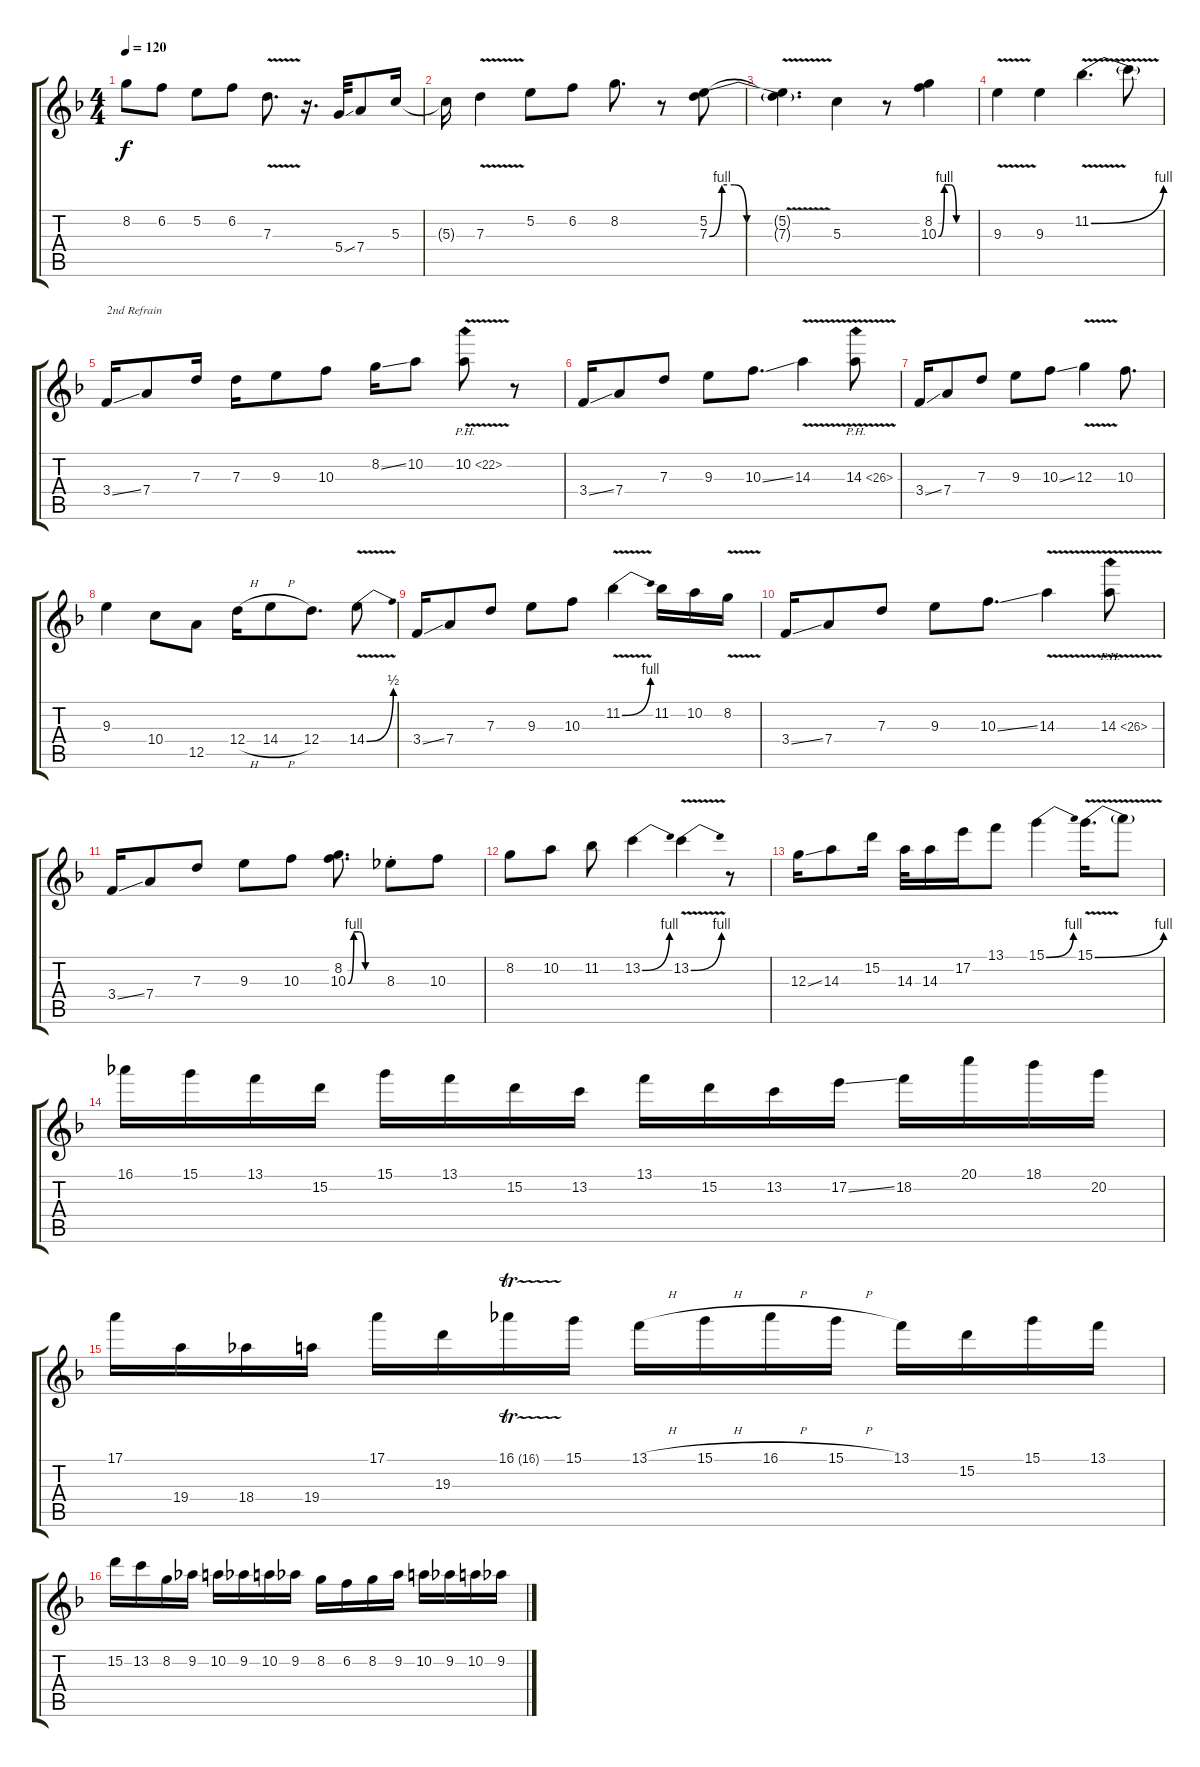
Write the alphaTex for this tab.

\track "" {instrument distortionguitar}
\staff {score tabs}
\tuning (E4 B3 G3 D3 A2 E2) {hide}
\ts (4 4)
\tempo 120
\clef g2
\ks dminor
8.2{t}.8{dy f} 6.2.8 5.2.8 6.2.8 7.3{v}.8{d} r.16{d} 5.4{ss}.32 7.4.8 5.3.16 |
5.3{t}.16 7.3{v}.4 5.2.8 6.2.8 8.2.8{d} r.8 (5.2 7.3{be (custom 0 0 10 4 20 4 30 0 60 0)}).8 |
(5.2{t} 7.3{v t}).4{d} 5.3.4 r.8 (8.2 10.3{be (custom 0 0 10 4 20 4 30 0 60 0)}).4 |
9.3{v}.4 9.3.4 11.2{be (bend 0 0 60 4) v}.4{d} 11.2{t}.8 |
3.4{ss}.16{txt "2nd Refrain"} 7.4.8 7.3.16 7.3.16 9.3.8 10.3.8 8.2{ss}.16 10.2.8 10.2{ph 12 v}.8 r.8 |
3.4{ss}.16 7.4.8 7.3.8 9.3.8 10.3{ss}.8{d} 14.3{v}.4 14.3{ph 12 v}.8 |
3.4{ss}.16 7.4.8 7.3.8 9.3.8 10.3{ss}.8 12.3{v}.4 10.3.8{d} |
9.3.4 10.4.8 12.5.8 12.4{h}.16 14.4{h}.8 12.4.8{d} 14.4{be (bend 0 0 60 2) v}.8 |
3.4{ss}.16 7.4.8 7.3.8 9.3.8 10.3.8 11.2{be (bend 0 0 60 4) v}.4 11.2.16 10.2.16 8.2{v}.16 |
3.4{ss}.16 7.4.8 7.3.8 9.3.8 10.3{ss}.8{d} 14.3{v}.4 14.3{ph 12 v}.8 |
3.4{ss}.16 7.4.8 7.3.8 9.3.8 10.3.8 (8.2 10.3{be (custom 0 0 10 4 20 4 30 0 60 0)}).8{d} 8.3{st}.8 10.3.8 |
8.2.8 10.2.8 11.2.8 13.2{be (bend 0 0 60 4)}.4 13.2{be (bend 0 0 60 4) v}.4 r.8 |
12.3{ss}.16 14.3.8 15.2.16 14.3.32 14.3.16 17.2.16 13.1.8 15.1{be (bend 0 0 60 4)}.4 15.1{be (bend 0 0 60 4) v}.16{d} 15.1{t}.8 |
16.1.16 15.1.16 13.1.16 15.2.16 15.1.16 13.1.16 15.2.16 13.2.16 13.1.16 15.2.16 13.2.16 17.2{ss}.16 18.2.16 20.1.16 18.1.16 20.2.16 |
17.1.16 19.4.16 18.4.16 19.4.16 17.1.16 19.3.16 16.1{tr (16 32)}.16 15.1.16 13.1{h}.16 15.1{h}.16 16.1{h}.16 15.1{h}.16 13.1.16 15.2.16 15.1.16 13.1.16 |
15.2.16 13.2.16 8.2.16 9.2.16 10.2.16 9.2.16 10.2.16 9.2.16 8.2.16 6.2.16 8.2.16 9.2.16 10.2.16 9.2.16 10.2.16 9.2.16
